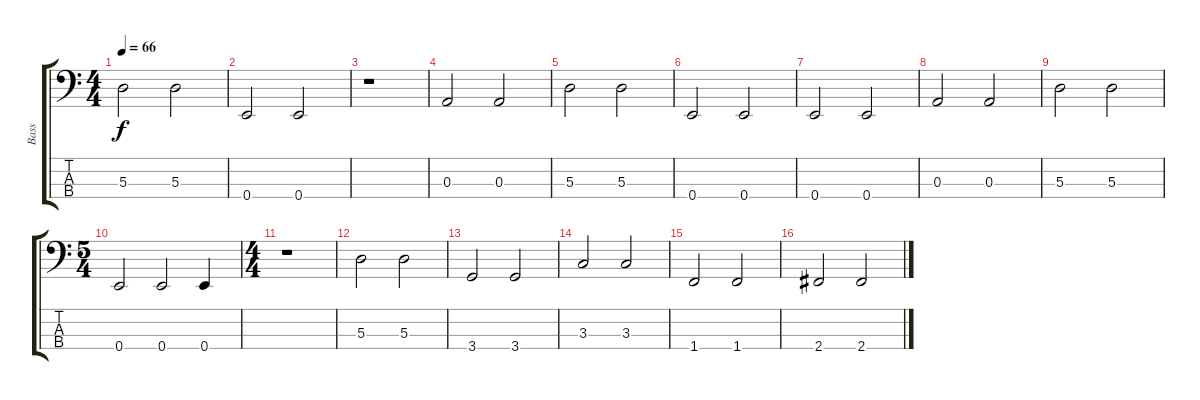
\track ("Bass" "Bass") {instrument electricbassfinger}
\staff {score tabs}
\tuning (G2 D2 A1 E1) {hide}
\ts (4 4)
\tempo 66
\clef f4
\ks c
5.3.2{dy f} 5.3.2 |
0.4.2 0.4.2 |
r.1 |
0.3.2 0.3.2 |
5.3.2 5.3.2 |
0.4.2 0.4.2 |
0.4.2 0.4.2 |
0.3.2 0.3.2 |
5.3.2 5.3.2 |
\ts (5 4)
0.4.2 0.4.2 0.4.4 |
\ts (4 4)
r.1 |
5.3.2 5.3.2 |
3.4.2 3.4.2 |
3.3.2 3.3.2 |
1.4.2 1.4.2 |
2.4.2 2.4.2
